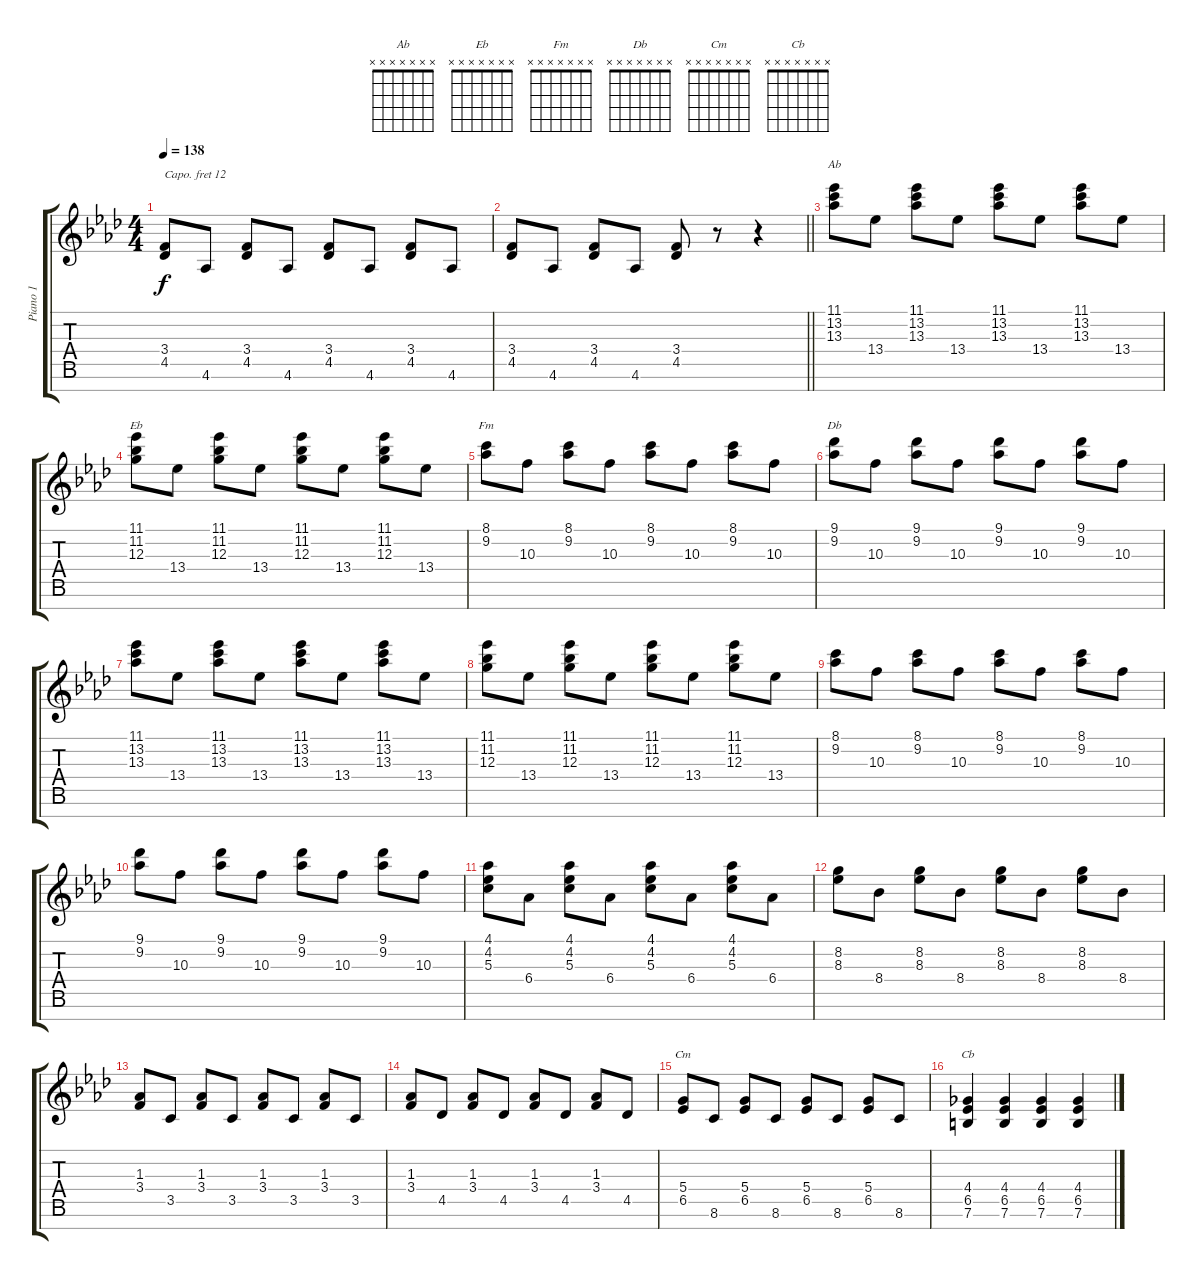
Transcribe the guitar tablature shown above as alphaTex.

\track ("Piano 1" "Piano 1") {instrument acousticgrandpiano}
\staff {score tabs}
\capo 12
\tuning (E4 B3 G3 D3 A2 E2 B1) {hide}
\chord ("Ab" x x x x x x x)
\chord ("Eb" x x x x x x x)
\chord ("Fm" x x x x x x x)
\chord ("Db" x x x x x x x)
\chord ("Cm" x x x x x x x)
\chord ("Cb" x x x x x x x)
\ts (4 4)
\tempo 138
\clef g2
\ks ab
(3.4 4.5).8{dy f} 4.6.8 (3.4 4.5).8 4.6.8 (3.4 4.5).8 4.6.8 (3.4 4.5).8 4.6.8 |
\barLineRight lightlight
(3.4 4.5).8 4.6.8 (3.4 4.5).8 4.6.8 (3.4 4.5).8 r.8 r.4 |
(11.1 13.2 13.3).8{ch "Ab"} 13.4.8 (11.1 13.2 13.3).8 13.4.8 (11.1 13.2 13.3).8 13.4.8 (11.1 13.2 13.3).8 13.4.8 |
(11.1 11.2 12.3).8{ch "Eb"} 13.4.8 (11.1 11.2 12.3).8 13.4.8 (11.1 11.2 12.3).8 13.4.8 (11.1 11.2 12.3).8 13.4.8 |
(8.1 9.2).8{ch "Fm"} 10.3.8 (8.1 9.2).8 10.3.8 (8.1 9.2).8 10.3.8 (8.1 9.2).8 10.3.8 |
(9.1 9.2).8{ch "Db"} 10.3.8 (9.1 9.2).8 10.3.8 (9.1 9.2).8 10.3.8 (9.1 9.2).8 10.3.8 |
(11.1 13.2 13.3).8 13.4.8 (11.1 13.2 13.3).8 13.4.8 (11.1 13.2 13.3).8 13.4.8 (11.1 13.2 13.3).8 13.4.8 |
(11.1 11.2 12.3).8 13.4.8 (11.1 11.2 12.3).8 13.4.8 (11.1 11.2 12.3).8 13.4.8 (11.1 11.2 12.3).8 13.4.8 |
(8.1 9.2).8 10.3.8 (8.1 9.2).8 10.3.8 (8.1 9.2).8 10.3.8 (8.1 9.2).8 10.3.8 |
(9.1 9.2).8 10.3.8 (9.1 9.2).8 10.3.8 (9.1 9.2).8 10.3.8 (9.1 9.2).8 10.3.8 |
(4.1 4.2 5.3).8 6.4.8 (4.1 4.2 5.3).8 6.4.8 (4.1 4.2 5.3).8 6.4.8 (4.1 4.2 5.3).8 6.4.8 |
(8.2 8.3).8 8.4.8 (8.2 8.3).8 8.4.8 (8.2 8.3).8 8.4.8 (8.2 8.3).8 8.4.8 |
(1.3 3.4).8 3.5.8 (1.3 3.4).8 3.5.8 (1.3 3.4).8 3.5.8 (1.3 3.4).8 3.5.8 |
(1.3 3.4).8 4.5.8 (1.3 3.4).8 4.5.8 (1.3 3.4).8 4.5.8 (1.3 3.4).8 4.5.8 |
(5.4 6.5).8{ch "Cm"} 8.6.8 (5.4 6.5).8 8.6.8 (5.4 6.5).8 8.6.8 (5.4 6.5).8 8.6.8 |
(4.4 6.5 7.6).4{ch "Cb"} (4.4 6.5 7.6).4 (4.4 6.5 7.6).4 (4.4 6.5 7.6).4
